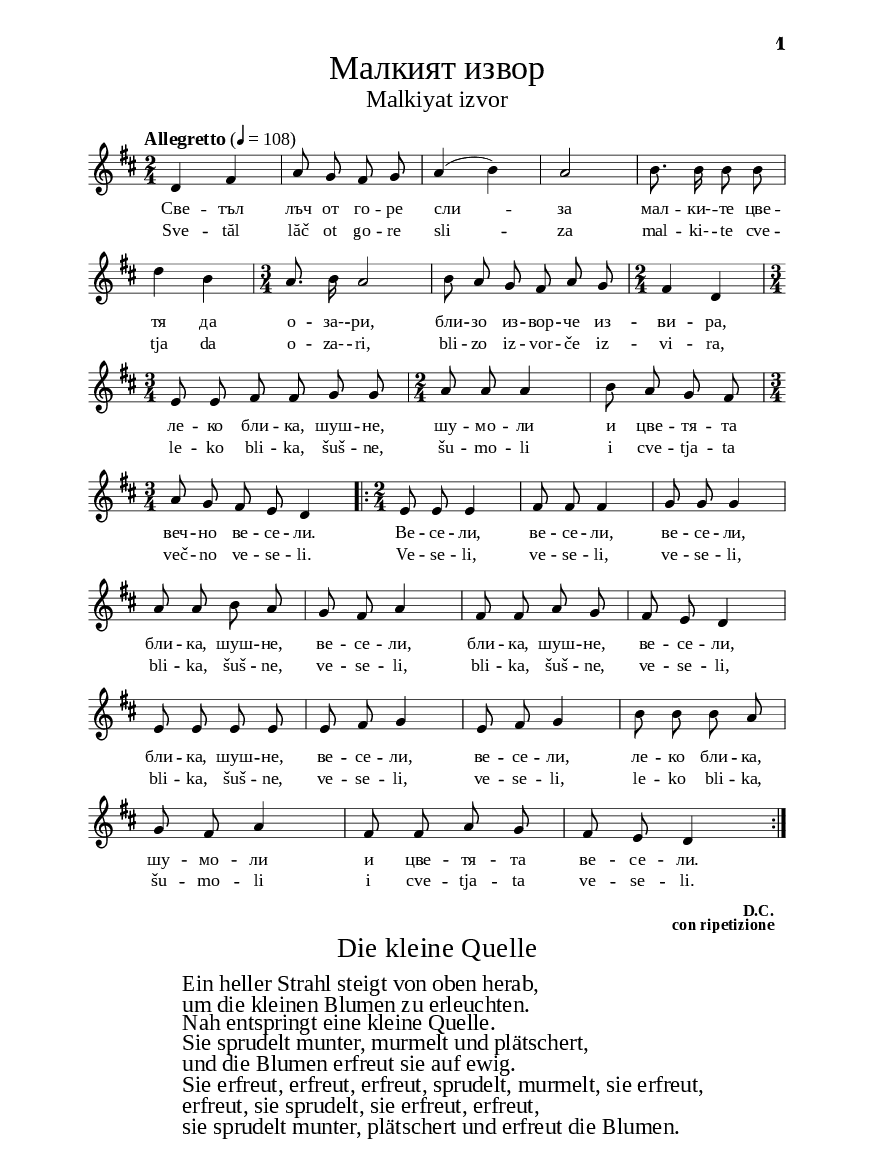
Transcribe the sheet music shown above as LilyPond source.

\version "2.24.3"

% include paper part and global functions
\include "include/globals.ily"

\bookpart {
  \label #'ref099
  \tocItem \markup "Малкият извор – Malkijat izvor"
  \include "include/bookpart-paper.ily"
  \score {
    \include "include/score-layout.ily"


    \new Voice \absolute  {
      \clef treble
      \key d \major
      \time 2/4
      \tempoFunc "Allegretto" 4 "108"
      \autoBeamOff

      d'4 fis'4 | a'8 g'8 fis'8 g'8| a'4 ( b' ) | a'2 |b'8. b'16 b'8 b'8 | \break

      d''4 b'4 |  \time 3/4 a'8. b'16  a'2 | b'8 a'8 g'8 fis'8 a'8 g'8 | \time 2/4 fis'4 d'4 | \break

      \time 3/4 e'8 e'8 fis' fis' g'8 g' | \time 2/4 a' a' a'4 | b'8 a' g' fis' \break

      \time 3/4 a'8 g' fis' e' d'4  |  \bar ".|:"
      \time 2/4 e'8 e' e'4 | fis'8 fis'  fis'4 | g'8 g'  g'4 |\break

      a'8 a' b' a' | g' fis'  a'4 | fis'8 fis' a'8 g'|  fis' e'  d'4| \break

      e'8 e' e' e'| e' fis'  g'4 | e'8 fis' g'4 | b'8 b'8  b'8 a'8 \break |

      g'8 fis'8 a'4 | fis'8 fis' a'8 g'| fis' e' d'4 | \bar ":|."

    }

    \addlyrics {
      Све -- тъл лъч от го -- ре сли  --  за
      мал -- "ки-" -- те цве -- тя да о -- "за-" -- ри,
      бли -- зо из -- вор -- че из -- ви -- ра,
      ле -- ко бли -- ка, шуш  -- не, шу -- мо -- ли
      и цве -- тя -- та веч -- но ве -- се -- ли.
      Ве -- се -- ли, ве -- се -- ли, ве -- се -- ли,
      бли -- ка, шуш -- не, ве -- се -- ли,
      бли -- ка, шуш -- не, ве -- се -- ли,
      бли -- ка, шуш -- не, ве -- се -- ли,
      ве -- се -- ли, ле -- ко бли  -- ка, шу --  мо -- ли
      и цве -- тя -- та ве -- се -- ли. Ве -- се -- ли.
    }


    \addlyrics {
      Sve -- tăl lăč ot go -- re sli  --  za
      mal -- "ki-" -- te cve -- tja da o -- "za-" -- ri,
      bli -- zo iz -- vor -- če iz -- vi -- ra,
      le -- ko bli -- ka, šuš  -- ne, šu -- mo -- li
      i cve -- tja -- ta več -- no ve -- se -- li.
      Ve -- se -- li, ve -- se -- li, ve -- se -- li,
      bli -- ka, šuš -- ne, ve -- se -- li,
      bli -- ka, šuš -- ne, ve -- se -- li,
      bli -- ka, šuš -- ne, ve -- se -- li,
      ve -- se -- li, le -- ko bli  -- ka, šu --  mo -- li
      i cve -- tja -- ta ve -- se -- li. Ve -- se -- li.
    }



    \header {
      title = \titleFunc "Малкият извор" "Malkiyat izvor"
    }

    \midi{}

  } % score
  \markup \empty-one
  \markup \dc-two "D.C.""con ripetizione"

  %

  % include foreign translation(s) of the song

  \version "2.24.4"

\markup \fill-line { \fontsize #deTitleFontSize "Die kleine Quelle"}
\markup \null
\markup \null

\markup \abs-fontsize #11 \override #`(baseline-skip . ,deCoupletBaselineSkip) {
  \fill-line {
    \hspace #0.1
    \column {
      \line {
        \bold " "
        \column {
        "Ein heller Strahl steigt von oben herab,"
         "um die kleinen Blumen zu erleuchten."
         "Nah entspringt eine kleine Quelle."
         "Sie sprudelt munter, murmelt und plätschert,"
         "und die Blumen erfreut sie auf ewig."
         "Sie erfreut, erfreut, erfreut, sprudelt, murmelt, sie erfreut,"
         "erfreut, sie sprudelt, sie erfreut, erfreut,"
         "sie sprudelt munter, plätschert und erfreut die Blumen."
        }
      }
    }\hspace #0.1
  }
}


} % bookpart
